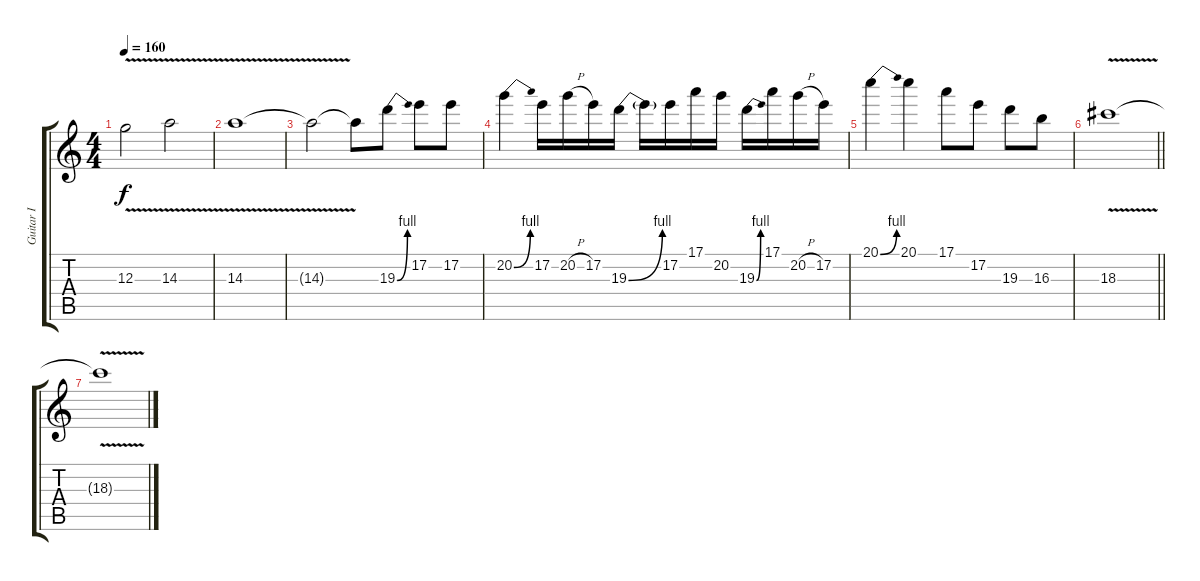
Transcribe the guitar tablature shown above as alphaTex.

\track ("Guitar I" "Guitar I") {instrument overdrivenguitar}
\staff {score tabs}
\tuning (E4 B3 G3 D3 A2 E2) {hide}
\ts (4 4)
\tempo 160
\clef g2
\ks c
12.3{v}.2{dy f} 14.3{v}.2 |
14.3{v}.1 |
14.3{t}.2 14.3{t}.8 19.3{be (bend 0 0 60 4)}.8 17.2.8 17.2.8 |
20.2{be (bend 0 0 60 4)}.4 17.2.16 20.2{h}.16 17.2.16 19.3{be (bend 0 0 60 4)}.16 19.3{t}.16 17.2.16 17.1.16 20.2.16 19.3{be (bend 0 0 60 4)}.16 17.1.16 20.2{h}.16 17.2.16 |
20.1{be (bend 0 0 60 4)}.4 20.1.4 17.1.8 17.2.8 19.3.8 16.3.8 |
\barLineRight lightlight
18.3{v}.1 |
18.3{t}.1
